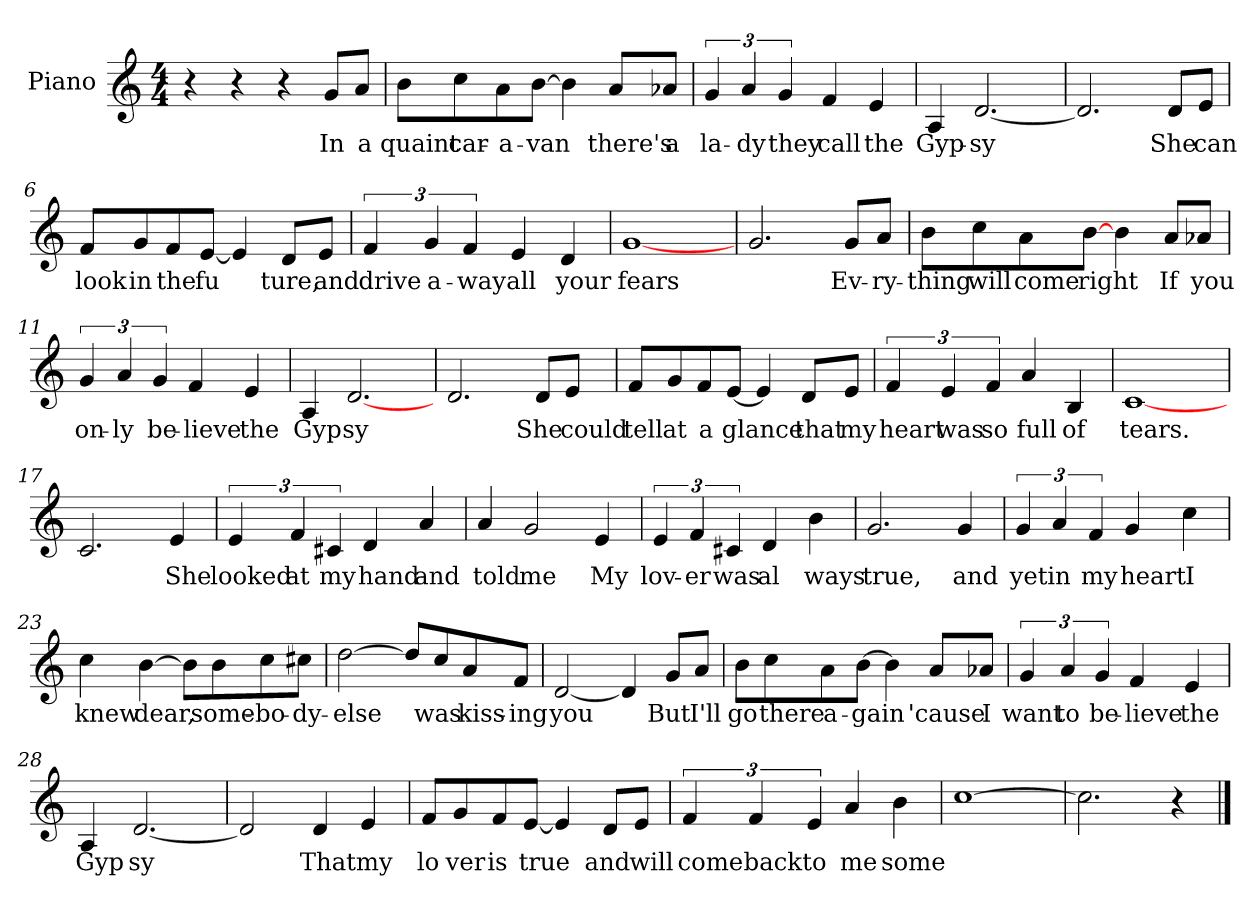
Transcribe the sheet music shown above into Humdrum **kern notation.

**kern	**text
*part1	*part1
*staff1	*staff1
*I"Piano	*
*I'Pno	*
*clefG2	*
*k[]	*
*C:	*
*M4/4	*
=1	=1
4r	.
4r	.
4r	.
8g/L	In
8a/J	a
=2	=2
8b\L	quaint
8cc\	car-
8a\	-a-
[8b\J	-van
4b\]	.
8a/L	there's
8a-X/J	a
=3	=3
6g/	la-
6a/	dy
6g/	they
4f/	call
4e/	the
=4	=4
4A/	Gyp-
[2.d/	-sy
!!LO:LB:g=z
=5	=5
2.d/]	.
8d/L	She
8e/J	can
=6	=6
8f/L	look
8g/	in
8f/	the
[8e/J	-fu
4e/]	.
8d/L	ture,
8e/J	and
=7	=7
6f/	drive
6g/	a-
6f/	-way
4e/	all
4d/	your
=8	=8
[1g	fears
!!LO:LB:g=z
=9	=9
2.g/	.
8g/L	Ev-
8a/J	-ry-
=10	=10
8b\L	thing
8cc\	will
8a\	come
[8b\J	right
4b\	.
8a/L	If
8a-X/J	you
=11	=11
6g/	on-
6a/	-ly
6g/	be-
4f/	-lieve
4e/	the
!!LO:LB:g=z
=12	=12
4A/	Gyp
[2.d/	-sy
=13	=13
2.d/	.
8d/L	She
8e/J	could
=14	=14
8f/L	tell
8g/	at
8f/	a
[8e/J	glance
4e/]	.
8d/L	that
8e/J	my
=15	=15
6f/	heart
6e/	was
6f/	so
4a/	full
4B/	of
=16	=16
[1c	tears.
!!LO:LB:g=z
=17	=17
2.c/	.
4e/	She
=18	=18
6e/	looked
6f/	at
6c#X/	my
4d/	hand
4a/	and
=19	=19
4a/	told
2g/	me
4e/	My
=20	=20
6e/	lov-
6f/	-er
6c#X/	was
4d/	al
4b\	ways
=21	=21
2.g/	true,
4g/	and
!!LO:LB:g=z
=22	=22
6g/	yet
6a/	in
6f/	my
4g/	heart
4cc\	I
=23	=23
4cc\	knew
[4b\	dear,
8b\L]	.
8b\	some-
8cc\	bo-
8cc#X\J	-dy-
=24	=24
[2dd\	else
8dd/L]	.
8cc/	was
8a/	kiss-
8f/J	-ing
=25	=25
[2d/	you
4d/]	.
8g/L	But
8a/J	I'll
!!LO:LB:g=z
=26	=26
8b\L	go
8cc\	there
8a\	a-
[8b\J	-gain
4b\]	.
8a/L	'cause
8a-X/J	I
=27	=27
6g/	want
6a/	to
6g/	be-
4f/	-lieve
4e/	the
=28	=28
4A/	Gyp
[2.d/	sy
=29	=29
2d/]	.
4d/	That
4e/	my
!!LO:LB:g=z
=30	=30
8f/L	lo
8g/	ver
8f/	is
[8e/J	true
4e/]	.
8d/L	and
8e/J	will
=31	=31
6f/	come
6f/	back
6e/	to
4a/	me
4b\	some
=32	=32
[1cc	.
=33	=33
2.cc\]	.
4r	.
==	==
*-	*-
